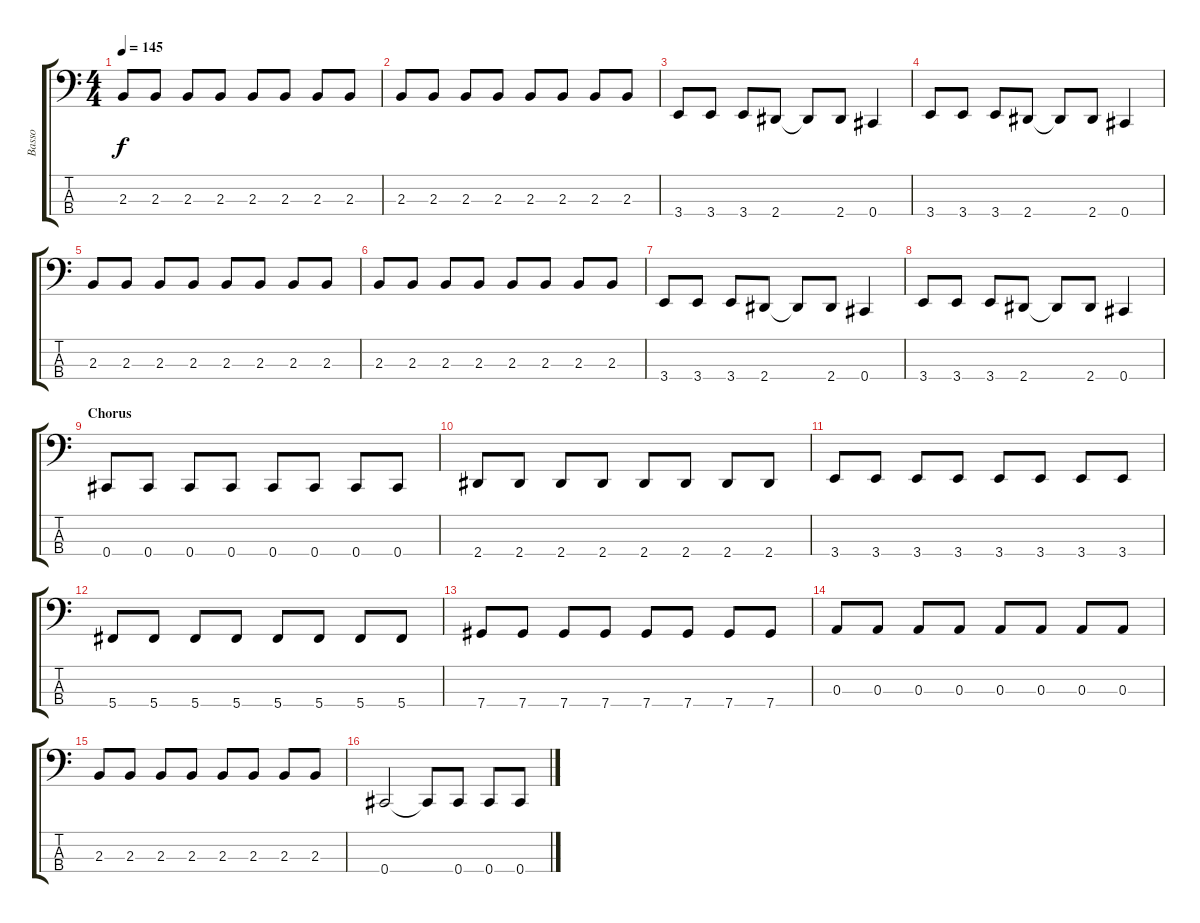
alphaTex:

\track ("Basso" "Basso") {instrument electricbassfinger}
\staff {score tabs}
\tuning (G2 D2 A1 Db1) {hide}
\ts (4 4)
\tempo 145
\clef f4
\ks c
2.3.8{dy f} 2.3.8 2.3.8 2.3.8 2.3.8 2.3.8 2.3.8 2.3.8 |
2.3.8 2.3.8 2.3.8 2.3.8 2.3.8 2.3.8 2.3.8 2.3.8 |
3.4.8 3.4.8 3.4.8 2.4.8 2.4{t}.8 2.4.8 0.4.4 |
3.4.8 3.4.8 3.4.8 2.4.8 2.4{t}.8 2.4.8 0.4.4 |
2.3.8 2.3.8 2.3.8 2.3.8 2.3.8 2.3.8 2.3.8 2.3.8 |
2.3.8 2.3.8 2.3.8 2.3.8 2.3.8 2.3.8 2.3.8 2.3.8 |
3.4.8 3.4.8 3.4.8 2.4.8 2.4{t}.8 2.4.8 0.4.4 |
3.4.8 3.4.8 3.4.8 2.4.8 2.4{t}.8 2.4.8 0.4.4 |
\section ("" "Chorus")
0.4.8 0.4.8 0.4.8 0.4.8 0.4.8 0.4.8 0.4.8 0.4.8 |
2.4.8 2.4.8 2.4.8 2.4.8 2.4.8 2.4.8 2.4.8 2.4.8 |
3.4.8 3.4.8 3.4.8 3.4.8 3.4.8 3.4.8 3.4.8 3.4.8 |
5.4.8 5.4.8 5.4.8 5.4.8 5.4.8 5.4.8 5.4.8 5.4.8 |
7.4.8 7.4.8 7.4.8 7.4.8 7.4.8 7.4.8 7.4.8 7.4.8 |
0.3.8 0.3.8 0.3.8 0.3.8 0.3.8 0.3.8 0.3.8 0.3.8 |
2.3.8 2.3.8 2.3.8 2.3.8 2.3.8 2.3.8 2.3.8 2.3.8 |
0.4.2 0.4{t}.8 0.4.8 0.4.8 0.4.8
